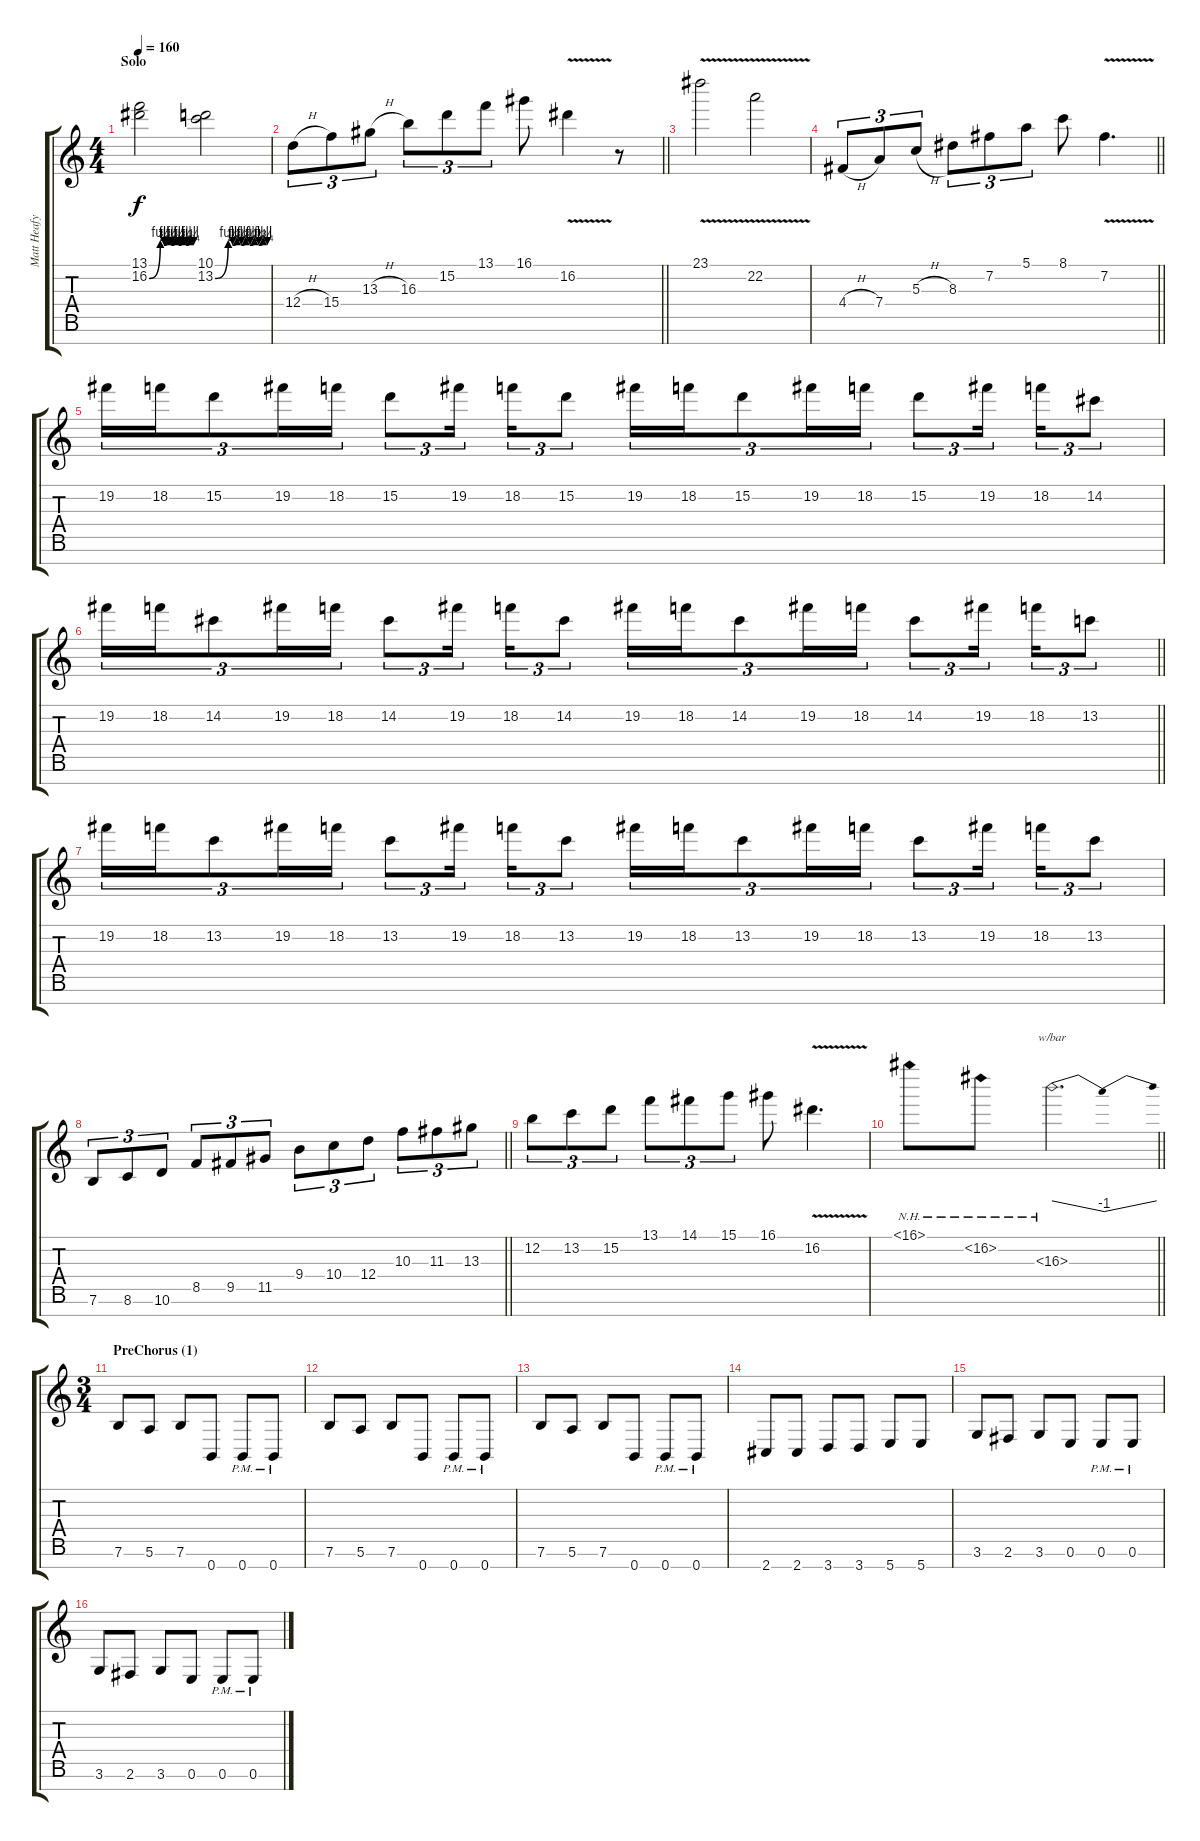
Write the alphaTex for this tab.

\track ("Matt Heafy" "Matt Heafy") {instrument distortionguitar}
\staff {score tabs}
\tuning (E4 B3 G3 D3 A2 E2 B1) {hide}
\ts (4 4)
\section ("" "Solo")
\tempo 160
\clef g2
\ks c
(13.1 16.2{be (custom 0 0 15 4 20 3 25 4 30 3 35 4 40 3 45 4 50 3 55 4 60 3)}).2{dy f} (10.1 13.2{be (custom 0 0 15 4 20 3 25 4 30 3 35 4 40 3 45 4 50 3 55 4 60 3)}).2 |
\barLineRight lightlight
12.4{h}.8{tu (3 2)} 15.4.8{tu (3 2)} 13.3{h}.8{tu (3 2)} 16.3.8{tu (3 2)} 15.2.8{tu (3 2)} 13.1.8{tu (3 2)} 16.1.8 16.2{v}.4 r.8 |
23.1{v}.2 22.2{v}.2 |
\barLineRight lightlight
4.4{h}.8{tu (3 2)} 7.4.8{tu (3 2)} 5.3{h}.8{tu (3 2)} 8.3.8{tu (3 2)} 7.2.8{tu (3 2)} 5.1.8{tu (3 2)} 8.1.8 7.2{v}.4{d} |
19.2.16{tu (3 2)} 18.2.16{tu (3 2)} 15.2.8{tu (3 2)} 19.2.16{tu (3 2)} 18.2.16{tu (3 2)} 15.2.8{tu (3 2)} 19.2.16{tu (3 2) beam splitsecondary} 18.2.16{tu (3 2)} 15.2.8{tu (3 2)} 19.2.16{tu (3 2)} 18.2.16{tu (3 2)} 15.2.8{tu (3 2)} 19.2.16{tu (3 2)} 18.2.16{tu (3 2)} 15.2.8{tu (3 2)} 19.2.16{tu (3 2) beam splitsecondary} 18.2.16{tu (3 2)} 14.2.8{tu (3 2)} |
\barLineRight lightlight
19.2.16{tu (3 2)} 18.2.16{tu (3 2)} 14.2.8{tu (3 2)} 19.2.16{tu (3 2)} 18.2.16{tu (3 2)} 14.2.8{tu (3 2)} 19.2.16{tu (3 2) beam splitsecondary} 18.2.16{tu (3 2)} 14.2.8{tu (3 2)} 19.2.16{tu (3 2)} 18.2.16{tu (3 2)} 14.2.8{tu (3 2)} 19.2.16{tu (3 2)} 18.2.16{tu (3 2)} 14.2.8{tu (3 2)} 19.2.16{tu (3 2) beam splitsecondary} 18.2.16{tu (3 2)} 13.2.8{tu (3 2)} |
19.2.16{tu (3 2)} 18.2.16{tu (3 2)} 13.2.8{tu (3 2)} 19.2.16{tu (3 2)} 18.2.16{tu (3 2)} 13.2.8{tu (3 2)} 19.2.16{tu (3 2) beam splitsecondary} 18.2.16{tu (3 2)} 13.2.8{tu (3 2)} 19.2.16{tu (3 2)} 18.2.16{tu (3 2)} 13.2.8{tu (3 2)} 19.2.16{tu (3 2)} 18.2.16{tu (3 2)} 13.2.8{tu (3 2)} 19.2.16{tu (3 2) beam splitsecondary} 18.2.16{tu (3 2)} 13.2.8{tu (3 2)} |
\barLineRight lightlight
7.6.8{tu (3 2)} 8.6.8{tu (3 2)} 10.6.8{tu (3 2)} 8.5.8{tu (3 2)} 9.5.8{tu (3 2)} 11.5.8{tu (3 2)} 9.4.8{tu (3 2)} 10.4.8{tu (3 2)} 12.4.8{tu (3 2)} 10.3.8{tu (3 2)} 11.3.8{tu (3 2)} 13.3.8{tu (3 2)} |
12.2.8{tu (3 2)} 13.2.8{tu (3 2)} 15.2.8{tu (3 2)} 13.1.8{tu (3 2)} 14.1.8{tu (3 2)} 15.1.8{tu (3 2)} 16.1.8 16.2{v}.4{d} |
\barLineRight lightlight
16.1{nh}.8 16.2{nh}.8 16.3{nh}.2{d tbe (dip default 0 0 51 -4 60 0)} |
\ts (3 4)
\section ("" "PreChorus (1)")
7.6.8 5.6.8 7.6.8 0.7.8 0.7{pm}.8 0.7{pm}.8 |
7.6.8 5.6.8 7.6.8 0.7.8 0.7{pm}.8 0.7{pm}.8 |
7.6.8 5.6.8 7.6.8 0.7.8 0.7{pm}.8 0.7{pm}.8 |
2.7.8 2.7.8 3.7.8 3.7.8 5.7.8 5.7.8 |
3.6.8 2.6.8 3.6.8 0.6.8 0.6{pm}.8 0.6{pm}.8 |
3.6.8 2.6.8 3.6.8 0.6.8 0.6{pm}.8 0.6{pm}.8
